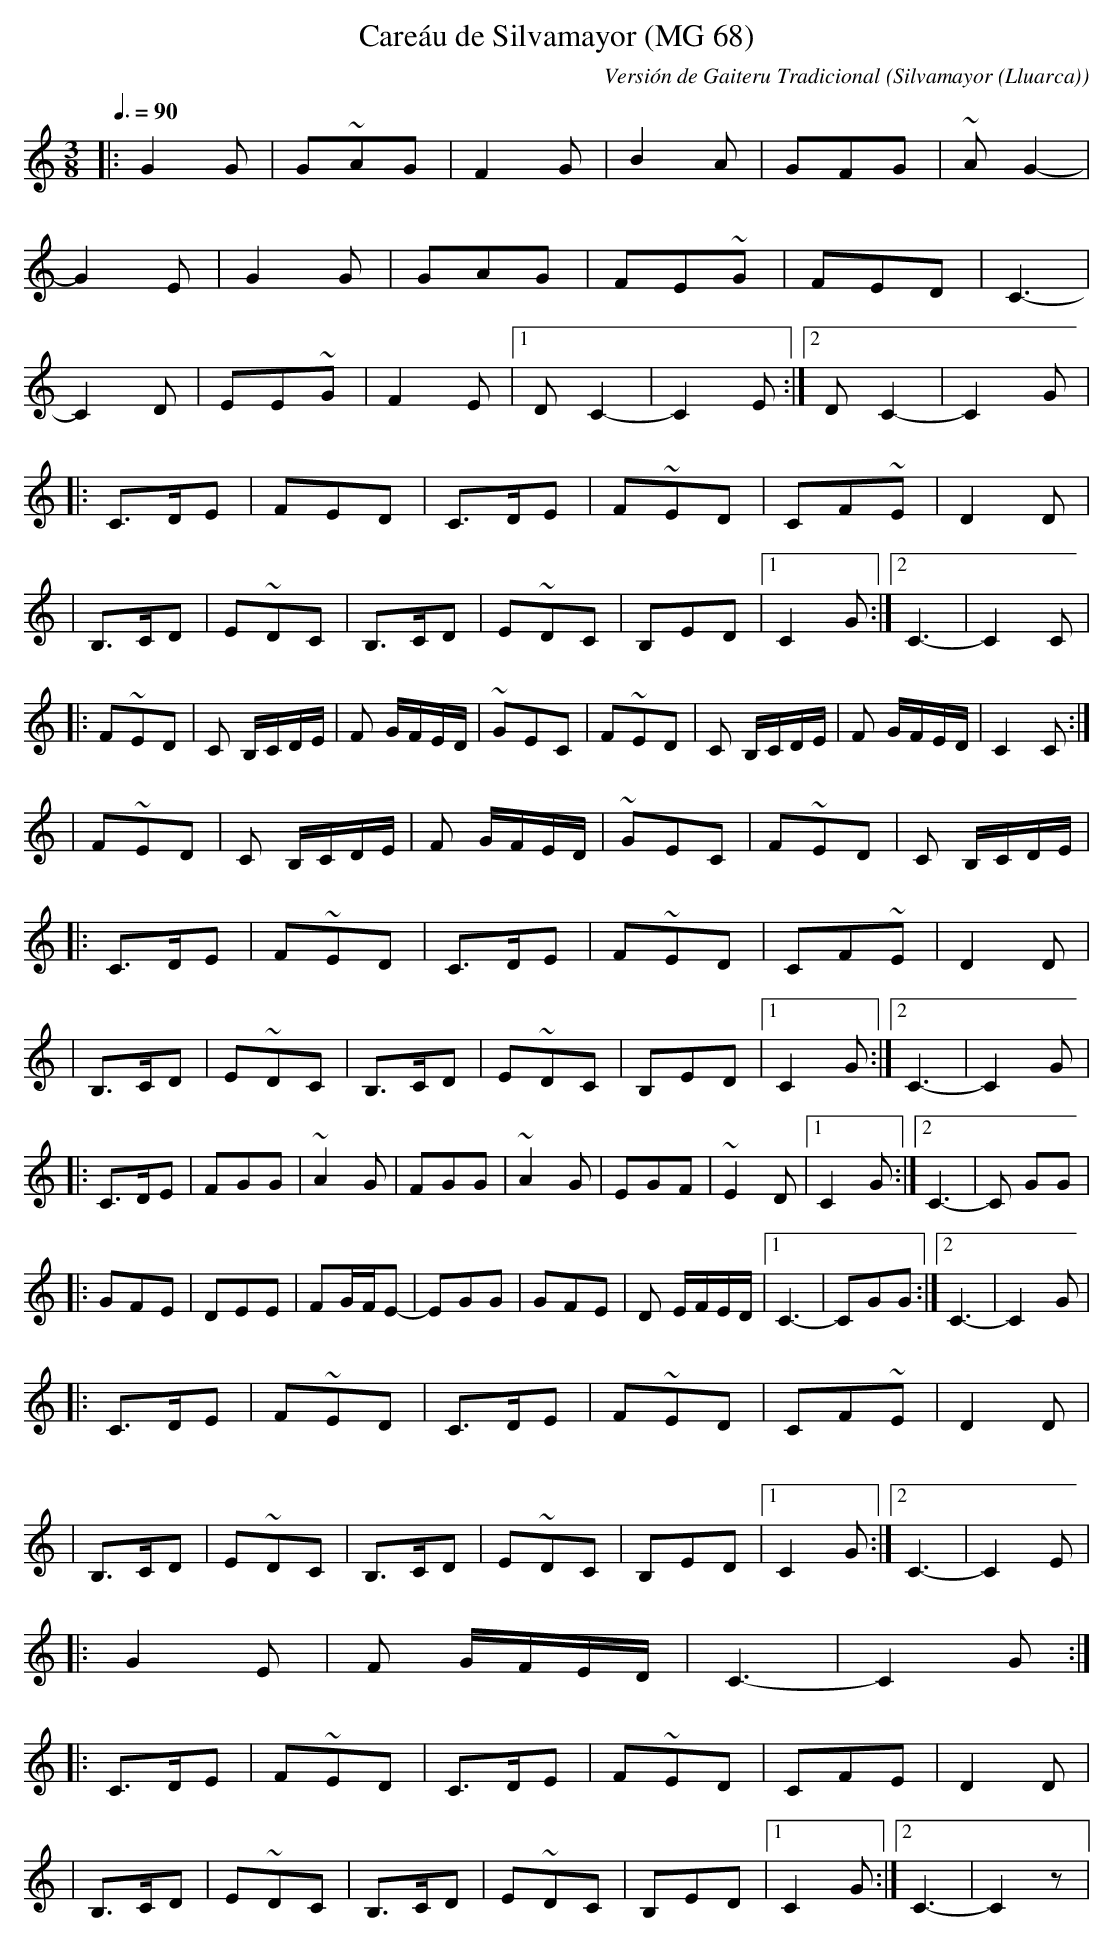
X:1
T:Careáu de Silvamayor (MG 68)
C:Versión de Gaiteru Tradicional
O:Silvamayor (Lluarca)
E:Comp.
M:3/8
L:1/8
Q:3/8=90
K:C
|: G2 G|G~AG|F2 G|B2 A|GFG|~A G2-|
G2 E|G2 G|GAG|FE~G|FED|C3-|
C2 D|EE~G|F2 E|[1 D C2-|C2 E :|[2 D C2-|C2 G|
|: C>DE|FED|C>DE|F~ED|CF~E|D2 D|
|B,>CD|E~DC|B,>CD|E~DC|B,ED|[1 C2 G :|[2 C3-|C2 C|
|: F~ED|C B,/C/D/E/|F G/F/E/D/|~GEC|F~ED|C B,/C/D/E/|F G/F/E/D/|C2 C :|
|F~ED|C B,/C/D/E/|F G/F/E/D/|~GEC|F~ED|C B,/C/D/E/|
|: C>DE|F~ED|C>DE|F~ED|CF~E|D2 D|
|B,>CD|E~DC|B,>CD|E~DC|B,ED|[1 C2 G :|[2 C3-|C2 G|
|: C>DE|FGG|~A2 G|FGG|~A2 G|EGF|~E2 D|[1 C2 G :|[2 C3-|C GG|
|: GFE|DEE|FG/F/E-|EGG|GFE|D E/F/E/D/|[1 C3-|CGG :|[2 C3-|C2 G|
|: C>DE|F~ED|C>DE|F~ED|CF~E|D2 D|
|B,>CD|E~DC|B,>CD|E~DC|B,ED|[1 C2 G :|[2 C3-|C2 E|
|: G2 E|F G/F/E/D/|C3-|C2 G :|
|: C>DE|F~ED|C>DE|F~ED|CFE|D2 D|
|B,>CD|E~DC|B,>CD|E~DC|B,ED|[1 C2 G :|[2 C3-|C2 z|
